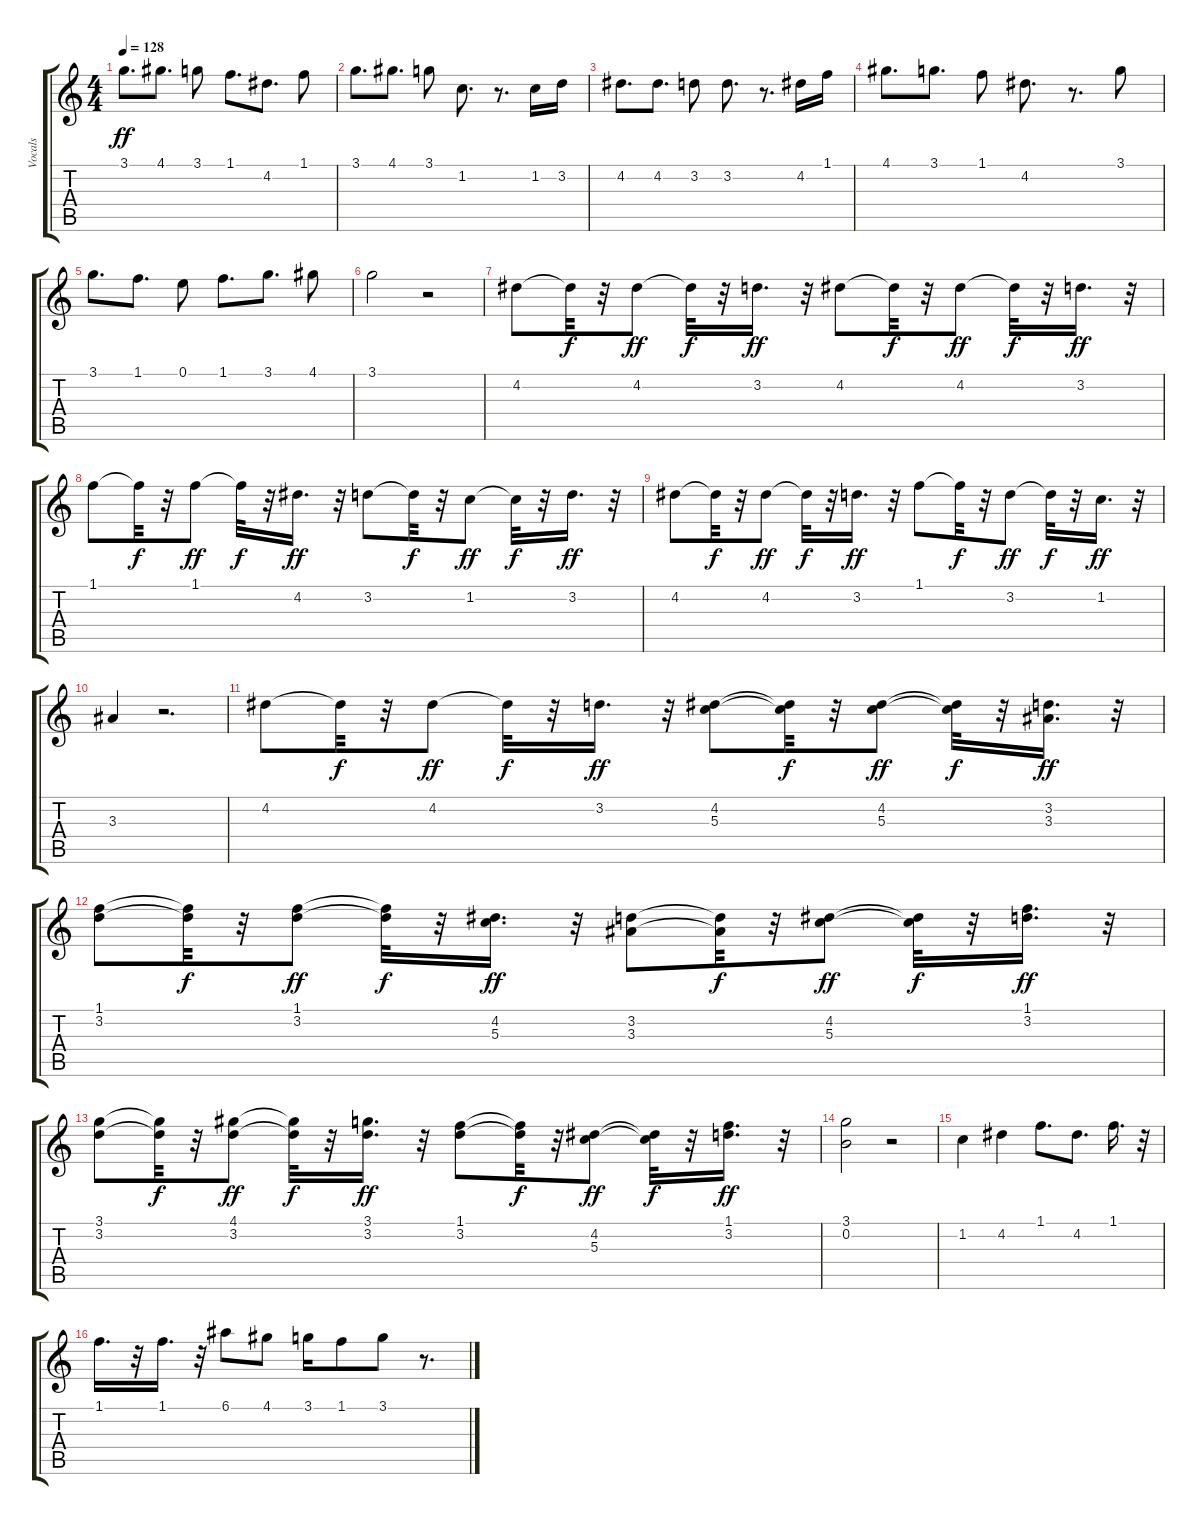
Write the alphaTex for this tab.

\track ("Vocals" "Vocals") {instrument distortionguitar}
\staff {score tabs}
\tuning (E4 B3 G3 D3 A2 E2) {hide}
\ts (4 4)
\tempo 128
\clef g2
\ks c
3.1.8{d dy ff} 4.1.8{d} 3.1.8 1.1.8{d} 4.2.8{d} 1.1.8 |
3.1.8{d} 4.1.8{d} 3.1.8 1.2.8{d} r.8{d} 1.2.16 3.2.16 |
4.2.8{d} 4.2.8{d} 3.2.8 3.2.8{d} r.8{d} 4.2.16 1.1.16 |
4.1.8{d} 3.1.8{d} 1.1.8 4.2.8{d} r.8{d} 3.1.8 |
3.1.8{d} 1.1.8{d} 0.1.8 1.1.8{d} 3.1.8{d} 4.1.8 |
3.1.2 r.2 |
4.2.8 4.2{t}.32{dy f} r.32 4.2.8{dy ff} 4.2{t}.32{dy f} r.32 3.2.16{d dy ff} r.32 4.2.8 4.2{t}.32{dy f} r.32 4.2.8{dy ff} 4.2{t}.32{dy f} r.32 3.2.16{d dy ff} r.32 |
1.1.8 1.1{t}.32{dy f} r.32 1.1.8{dy ff} 1.1{t}.32{dy f} r.32 4.2.16{d dy ff} r.32 3.2.8 3.2{t}.32{dy f} r.32 1.2.8{dy ff} 1.2{t}.32{dy f} r.32 3.2.16{d dy ff} r.32 |
4.2.8 4.2{t}.32{dy f} r.32 4.2.8{dy ff} 4.2{t}.32{dy f} r.32 3.2.16{d dy ff} r.32 1.1.8 1.1{t}.32{dy f} r.32 3.2.8{dy ff} 3.2{t}.32{dy f} r.32 1.2.16{d dy ff} r.32 |
3.3.4 r.2{d} |
4.2.8 4.2{t}.32{dy f} r.32 4.2.8{dy ff} 4.2{t}.32{dy f} r.32 3.2.16{d dy ff} r.32 (4.2 5.3).8 (4.2{t} 5.3{t}).32{dy f} r.32 (4.2 5.3).8{dy ff} (4.2{t} 5.3{t}).32{dy f} r.32 (3.2 3.3).16{d dy ff} r.32 |
(1.1 3.2).8 (1.1{t} 3.2{t}).32{dy f} r.32 (1.1 3.2).8{dy ff} (1.1{t} 3.2{t}).32{dy f} r.32 (4.2 5.3).16{d dy ff} r.32 (3.2 3.3).8 (3.2{t} 3.3{t}).32{dy f} r.32 (4.2 5.3).8{dy ff} (4.2{t} 5.3{t}).32{dy f} r.32 (1.1 3.2).16{d dy ff} r.32 |
(3.1 3.2).8 (3.1{t} 3.2{t}).32{dy f} r.32 (4.1 3.2).8{dy ff} (4.1{t} 3.2{t}).32{dy f} r.32 (3.1 3.2).16{d dy ff} r.32 (1.1 3.2).8 (1.1{t} 3.2{t}).32{dy f} r.32 (4.2 5.3).8{dy ff} (4.2{t} 5.3{t}).32{dy f} r.32 (1.1 3.2).16{d dy ff} r.32 |
(3.1 0.2).2 r.2 |
1.2.4 4.2.4 1.1.8{d} 4.2.8{d} 1.1.16{d} r.32 |
1.1.16{d} r.32 1.1.16{d} r.32 6.1.8 4.1.8 3.1.16 1.1.8 3.1.8 r.8{d}
